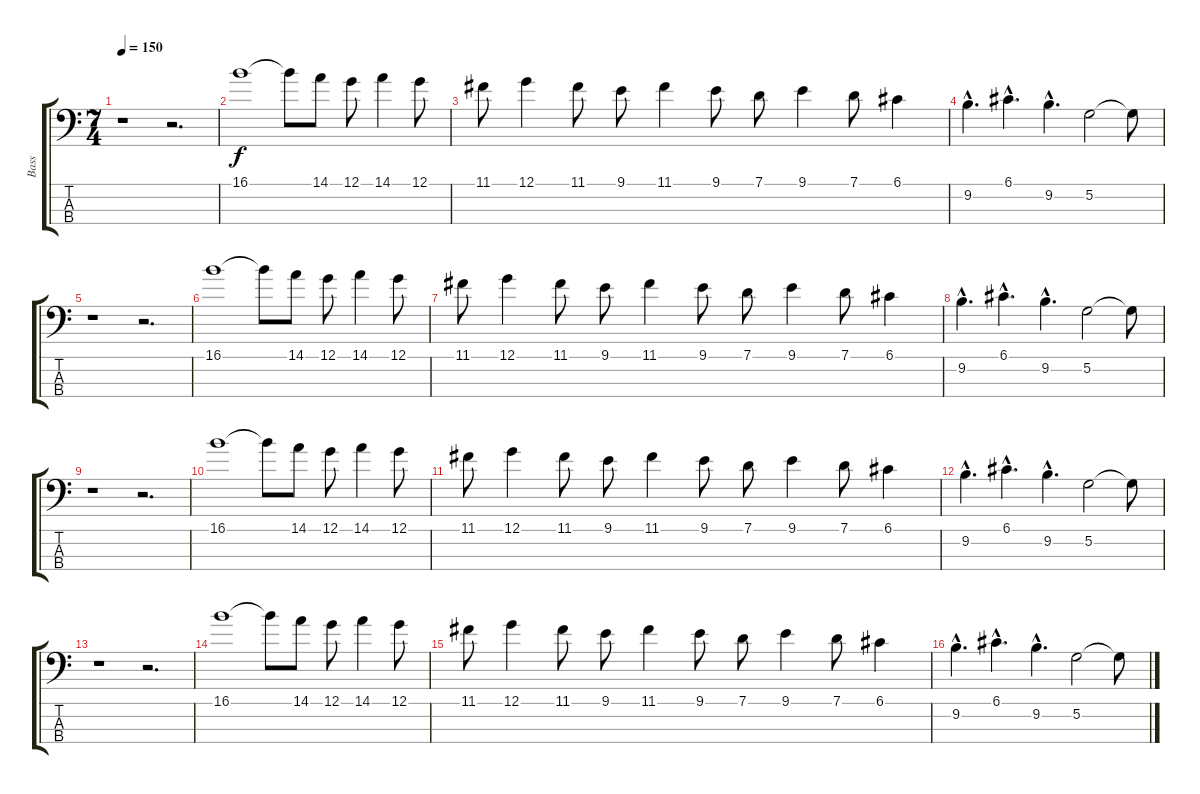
\track ("Bass" "Bass") {instrument electricguitarclean}
\staff {score tabs}
\tuning (G2 D2 A1 E1) {hide}
\ts (7 4)
\tempo 150
\clef f4
\ks c
r.1{dy f} r.2{d} |
16.1.1 16.1{t}.8 14.1.8 12.1.8 14.1.4 12.1.8 |
11.1.8 12.1.4 11.1.8 9.1.8 11.1.4 9.1.8 7.1.8 9.1.4 7.1.8 6.1.4 |
9.2{hac}.4{d} 6.1{hac}.4{d} 9.2{hac}.4{d} 5.2.2 5.2{t}.8 |
r.1 r.2{d} |
16.1.1 16.1{t}.8 14.1.8 12.1.8 14.1.4 12.1.8 |
11.1.8 12.1.4 11.1.8 9.1.8 11.1.4 9.1.8 7.1.8 9.1.4 7.1.8 6.1.4 |
9.2{hac}.4{d} 6.1{hac}.4{d} 9.2{hac}.4{d} 5.2.2 5.2{t}.8 |
r.1 r.2{d} |
16.1.1 16.1{t}.8 14.1.8 12.1.8 14.1.4 12.1.8 |
11.1.8 12.1.4 11.1.8 9.1.8 11.1.4 9.1.8 7.1.8 9.1.4 7.1.8 6.1.4 |
9.2{hac}.4{d} 6.1{hac}.4{d} 9.2{hac}.4{d} 5.2.2 5.2{t}.8 |
r.1 r.2{d} |
16.1.1 16.1{t}.8 14.1.8 12.1.8 14.1.4 12.1.8 |
11.1.8 12.1.4 11.1.8 9.1.8 11.1.4 9.1.8 7.1.8 9.1.4 7.1.8 6.1.4 |
9.2{hac}.4{d} 6.1{hac}.4{d} 9.2{hac}.4{d} 5.2.2 5.2{t}.8
